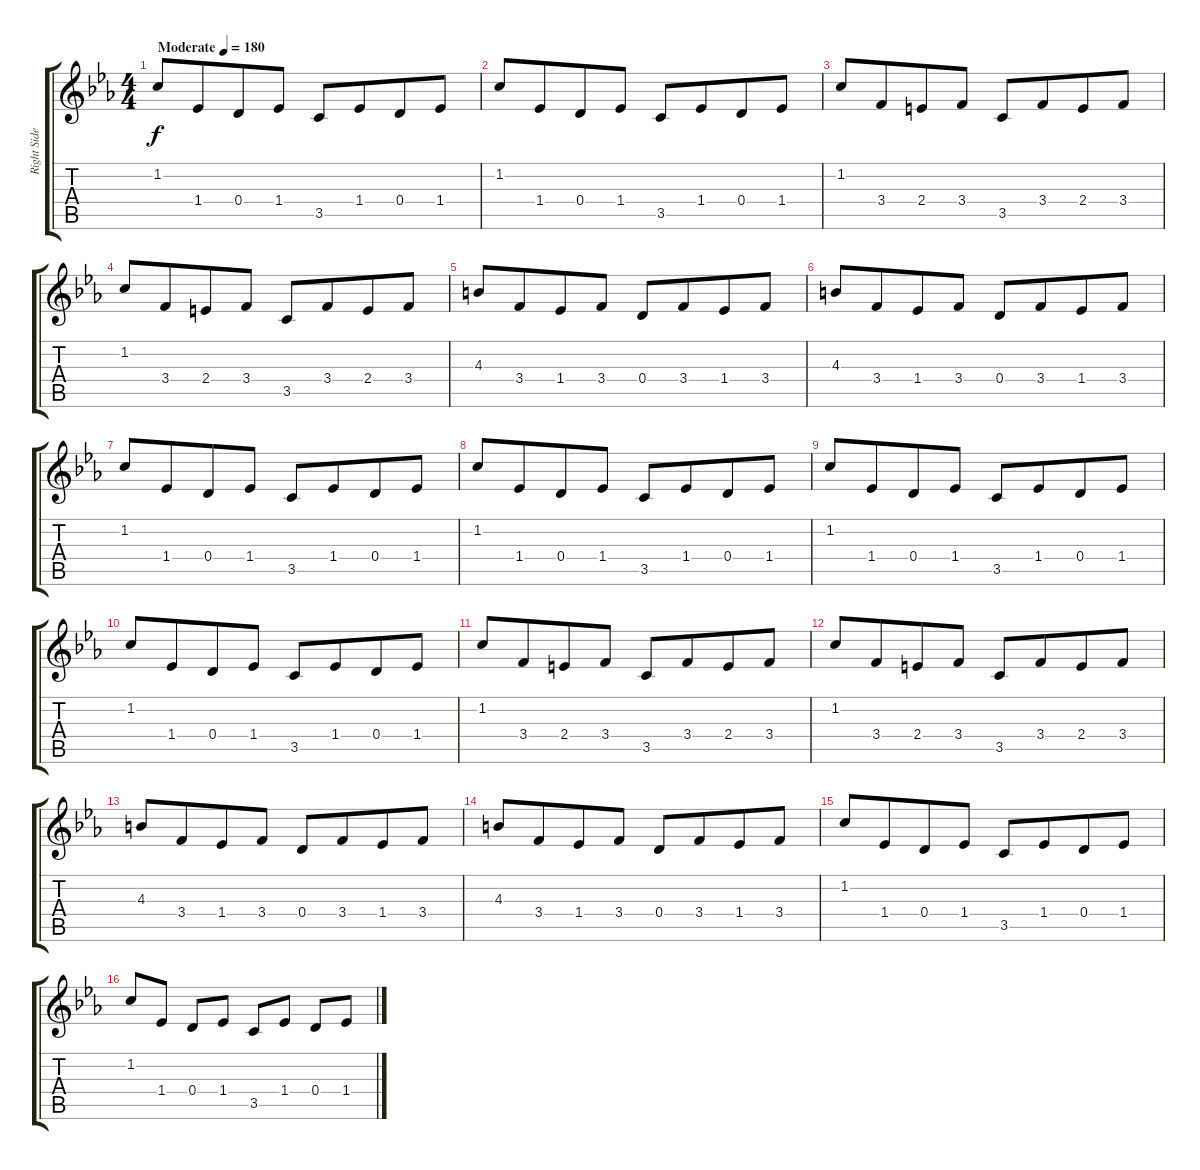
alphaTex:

\track ("Right Side (L. H. Piano)" "Right Side") {instrument acousticguitarsteel}
\staff {score tabs}
\tuning (E4 B3 G3 D3 A2 E2) {hide}
\ts (4 4)
\tempo (180 "Moderate")
\clef g2
\ks eb
1.2.8{dy f instrument acousticguitarsteel} 1.4.8{beam merge} 0.4.8 1.4.8 3.5.8 1.4.8{beam merge} 0.4.8 1.4.8 |
1.2.8 1.4.8{beam merge} 0.4.8 1.4.8 3.5.8 1.4.8{beam merge} 0.4.8 1.4.8 |
1.2.8 3.4.8{beam merge} 2.4.8 3.4.8 3.5.8 3.4.8{beam merge} 2.4.8 3.4.8 |
1.2.8 3.4.8{beam merge} 2.4.8 3.4.8 3.5.8 3.4.8{beam merge} 2.4.8 3.4.8 |
4.3.8 3.4.8{beam merge} 1.4.8 3.4.8 0.4.8 3.4.8{beam merge} 1.4.8 3.4.8 |
4.3.8 3.4.8{beam merge} 1.4.8 3.4.8 0.4.8 3.4.8{beam merge} 1.4.8 3.4.8 |
1.2.8 1.4.8{beam merge} 0.4.8 1.4.8 3.5.8 1.4.8{beam merge} 0.4.8 1.4.8 |
1.2.8 1.4.8{beam merge} 0.4.8 1.4.8 3.5.8 1.4.8{beam merge} 0.4.8 1.4.8 |
1.2.8 1.4.8{beam merge} 0.4.8 1.4.8 3.5.8 1.4.8{beam merge} 0.4.8 1.4.8 |
1.2.8 1.4.8{beam merge} 0.4.8 1.4.8 3.5.8 1.4.8{beam merge} 0.4.8 1.4.8 |
1.2.8 3.4.8{beam merge} 2.4.8 3.4.8 3.5.8 3.4.8{beam merge} 2.4.8 3.4.8 |
1.2.8 3.4.8{beam merge} 2.4.8 3.4.8 3.5.8 3.4.8{beam merge} 2.4.8 3.4.8 |
4.3.8 3.4.8{beam merge} 1.4.8 3.4.8 0.4.8 3.4.8{beam merge} 1.4.8 3.4.8 |
4.3.8 3.4.8{beam merge} 1.4.8 3.4.8 0.4.8 3.4.8{beam merge} 1.4.8 3.4.8 |
1.2.8 1.4.8{beam merge} 0.4.8 1.4.8 3.5.8 1.4.8{beam merge} 0.4.8 1.4.8 |
1.2.8 1.4.8 0.4.8 1.4.8 3.5.8 1.4.8 0.4.8 1.4.8
